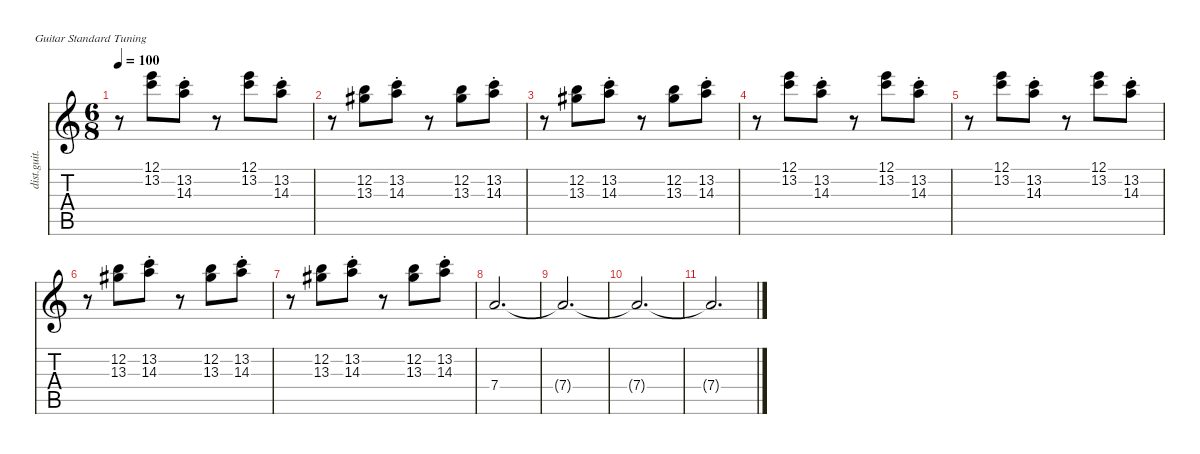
\defaultSystemsLayout 4
\hideDynamics
\bracketExtendMode nobrackets
\track ("Guitar II - John Frusciante" "dist.guit.") {instrument distortionguitar}
\staff {score tabs}
\tuning (E4 B3 G3 D3 A2 E2)
\ts (6 8)
\tempo 100
\clef g2
\ks c
r.8{dy f} (12.1 13.2).8 (13.2{st} 14.3{st}).8 r.8 (12.1 13.2).8 (13.2{st} 14.3{st}).8 |
r.8 (12.2 13.3{acc #}).8 (13.2{st} 14.3{st}).8 r.8 (12.2 13.3{acc #}).8 (13.2{st} 14.3{st}).8 |
r.8 (12.2 13.3{acc #}).8 (13.2{st} 14.3{st}).8 r.8 (12.2 13.3{acc #}).8 (13.2{st} 14.3{st}).8 |
r.8 (12.1 13.2).8 (13.2{st} 14.3{st}).8 r.8 (12.1 13.2).8 (13.2{st} 14.3{st}).8 |
r.8 (12.1 13.2).8 (13.2{st} 14.3{st}).8 r.8 (12.1 13.2).8 (13.2{st} 14.3{st}).8 |
r.8 (12.2 13.3{acc #}).8 (13.2{st} 14.3{st}).8 r.8 (12.2 13.3{acc #}).8 (13.2{st} 14.3{st}).8 |
r.8 (12.2 13.3{acc #}).8 (13.2{st} 14.3{st}).8 r.8 (12.2 13.3{acc #}).8 (13.2{st} 14.3{st}).8 |
7.4.2{d} |
7.4{t}.2{d} |
7.4{t}.2{d} |
7.4{t}.2{d}
